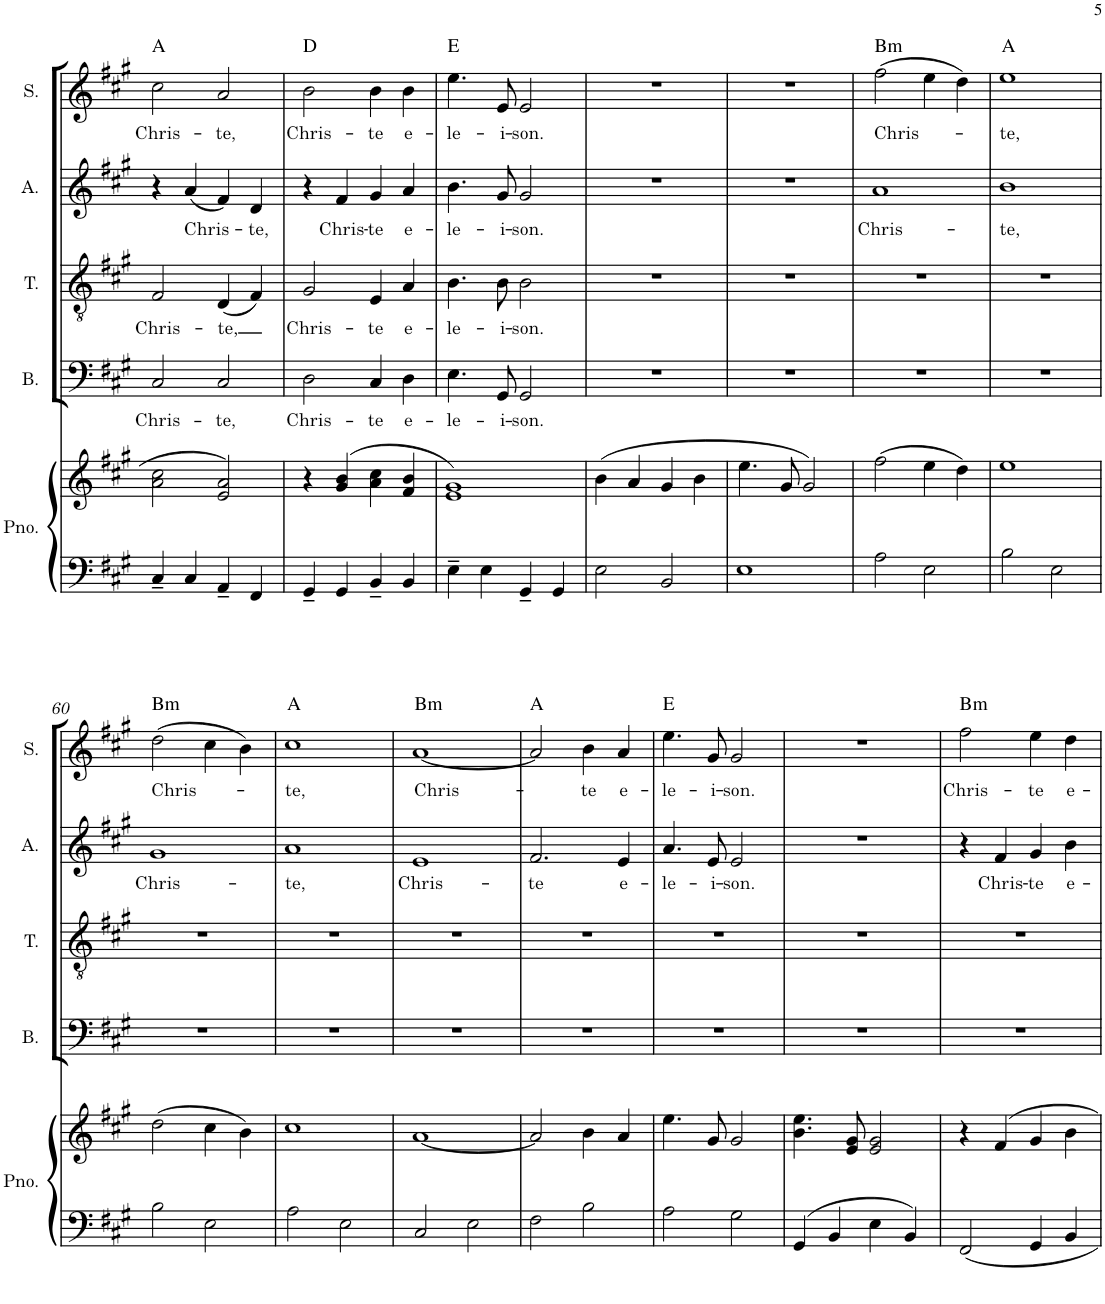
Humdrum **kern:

**kern	**kern	**kern	**text	**kern	**text	**kern	**text	**kern	**text	**harte
*part5	*part5	*part4	*part4	*part3	*part3	*part2	*part2	*part1	*part1	*part1
*staff6	*staff5	*staff4	*staff4	*staff3	*staff3	*staff2	*staff2	*staff1	*staff1	*
*I"Piano	*	*I"Bass	*	*I"Tenor	*	*I"Alto	*	*I"Soprano	*	*
*I'Pno.	*	*I'B.	*	*I'T.	*	*I'A.	*	*I'S.	*	*
!!LO:PB:g=z
*clefF4	*clefG2	*clefF4	*	*clefGv2	*	*clefG2	*	*clefG2	*	*
*k[f#c#g#]	*k[f#c#g#]	*k[f#c#g#]	*	*k[f#c#g#]	*	*k[f#c#g#]	*	*k[f#c#g#]	*	*
*A:	*A:	*A:	*	*A:	*	*A:	*	*A:	*	*
*M4/4	*M4/4	*M4/4	*	*M4/4	*	*M4/4	*	*M4/4	*	*
=53	=53	=53	=53	=53	=53	=53	=53	=53	=53	=53
!	!	!	!LO:LY:b	!	!LO:LY:b	!	!	!	!LO:LY:b	!
4C#~/	2a\ 2cc#\	2C#/	Chris-	2F#/	Chris-	4r	.	2cc#\	Chris-	A:maj
!	!	!	!	!	!	!	!LO:LY:b	!	!	!
4C#/	.	.	.	.	.	(4a/	Chris-	.	.	.
!	!	!	!LO:LY:b	!	!LO:LY:b	!	!	!	!LO:LY:b	!
4AA~/	2e/ 2a/	2C#/	-te,	(4D/	-te,	4f#/)	.	2a/	-te,	.
!	!	!	!	!	!	!	!LO:LY:b	!	!	!
4FF#/	.	.	.	4F#/)	.	4d/	-te,	.	.	.
=54	=54	=54	=54	=54	=54	=54	=54	=54	=54	=54
!	!	!	!LO:LY:b	!	!LO:LY:b	!	!	!	!LO:LY:b	!
4GG#~/	4r	2D\	Chris-	2G#/	Chris-	4r	.	2b\	Chris-	D:maj
!	!	!	!	!	!	!	!LO:LY:b	!	!	!
4GG#/	(4g#/ 4b/	.	.	.	.	4f#/	Chris-	.	.	.
!	!	!	!LO:LY:b	!	!LO:LY:b	!	!LO:LY:b	!	!LO:LY:b	!
4BB~/	4a\ 4cc#\	4C#/	-te	4E/	-te	4g#/	-te	4b\	-te	.
!	!	!	!LO:LY:b	!	!LO:LY:b	!	!LO:LY:b	!	!LO:LY:b	!
4BB/	4f#/ 4b/	4D\	e-	4A/	e-	4a/	e-	4b\	e-	.
=55	=55	=55	=55	=55	=55	=55	=55	=55	=55	=55
!	!	!	!LO:LY:b	!	!LO:LY:b	!	!LO:LY:b	!	!LO:LY:b	!
4E~\	1e 1g#)	4.E\	-le-	4.B\	-le-	4.b\	-le-	4.ee\	-le-	E:maj
4E\	.	.	.	.	.	.	.	.	.	.
!	!	!	!LO:LY:b	!	!LO:LY:b	!	!LO:LY:b	!	!LO:LY:b	!
.	.	8GG#/	-i-	8B\	-i-	8g#/	-i-	8e/	-i-	.
!	!	!	!LO:LY:b	!	!LO:LY:b	!	!LO:LY:b	!	!LO:LY:b	!
4GG#~/	.	2GG#/	-son.	2B\	-son.	2g#/	-son.	2e/	-son.	.
4GG#/	.	.	.	.	.	.	.	.	.	.
=56	=56	=56	=56	=56	=56	=56	=56	=56	=56	=56
2E\	(4b\	1r	.	1r	.	1r	.	1r	.	.
.	4a/	.	.	.	.	.	.	.	.	.
2BB/	4g#/	.	.	.	.	.	.	.	.	.
.	4b\	.	.	.	.	.	.	.	.	.
=57	=57	=57	=57	=57	=57	=57	=57	=57	=57	=57
1E	4.ee\	1r	.	1r	.	1r	.	1r	.	.
.	8g#/	.	.	.	.	.	.	.	.	.
.	2g#/)	.	.	.	.	.	.	.	.	.
=58	=58	=58	=58	=58	=58	=58	=58	=58	=58	=58
!	!	!	!	!	!	!	!LO:LY:b	!	!LO:LY:b	!LO:H:kt=m
2A\	(2ff#\	1r	.	1r	.	1a	Chris-	(2ff#\	Chris-	B:min
2E\	4ee\	.	.	.	.	.	.	4ee\	.	.
.	4dd\)	.	.	.	.	.	.	4dd\)	.	.
=59	=59	=59	=59	=59	=59	=59	=59	=59	=59	=59
!	!	!	!	!	!	!	!LO:LY:b	!	!LO:LY:b	!
2B\	1ee	1r	.	1r	.	1b	-te,	1ee	-te,	A:maj
2E\	.	.	.	.	.	.	.	.	.	.
!!LO:LB:g=z
=60	=60	=60	=60	=60	=60	=60	=60	=60	=60	=60
!	!	!	!	!	!	!	!LO:LY:b	!	!LO:LY:b	!LO:H:kt=m
2B\	(2dd\	1r	.	1r	.	1g#	Chris-	(2dd\	Chris-	B:min
2E\	4cc#\	.	.	.	.	.	.	4cc#\	.	.
.	4b\)	.	.	.	.	.	.	4b\)	.	.
=61	=61	=61	=61	=61	=61	=61	=61	=61	=61	=61
!	!	!	!	!	!	!	!LO:LY:b	!	!LO:LY:b	!
2A\	1cc#	1r	.	1r	.	1a	-te,	1cc#	-te,	A:maj
2E\	.	.	.	.	.	.	.	.	.	.
=62	=62	=62	=62	=62	=62	=62	=62	=62	=62	=62
!	!	!	!	!	!	!	!LO:LY:b	!	!LO:LY:b	!LO:H:kt=m
2C#/	[1a	1r	.	1r	.	1e	Chris-	[1a	Chris-	B:min
2E\	.	.	.	.	.	.	.	.	.	.
=63	=63	=63	=63	=63	=63	=63	=63	=63	=63	=63
!	!	!	!	!	!	!	!LO:LY:b	!	!	!
2F#\	2a/]	1r	.	1r	.	2.f#/	-te	2a/]	.	A:maj
!	!	!	!	!	!	!	!	!	!LO:LY:b	!
2B\	4b\	.	.	.	.	.	.	4b\	-te	.
!	!	!	!	!	!	!	!LO:LY:b	!	!LO:LY:b	!
.	4a/	.	.	.	.	4e/	e-	4a/	e-	.
=64	=64	=64	=64	=64	=64	=64	=64	=64	=64	=64
!	!	!	!	!	!	!	!LO:LY:b	!	!LO:LY:b	!
2A\	4.ee\	1r	.	1r	.	4.a/	-le-	4.ee\	-le-	E:maj
!	!	!	!	!	!	!	!LO:LY:b	!	!LO:LY:b	!
.	8g#/	.	.	.	.	8e/	-i-	8g#/	-i-	.
!	!	!	!	!	!	!	!LO:LY:b	!	!LO:LY:b	!
2G#\	2g#/	.	.	.	.	2e/	-son.	2g#/	-son.	.
=65	=65	=65	=65	=65	=65	=65	=65	=65	=65	=65
4GG#/	4.b\ 4.ee\	1r	.	1r	.	1r	.	1r	.	.
4BB/	.	.	.	.	.	.	.	.	.	.
.	8e/ 8g#/	.	.	.	.	.	.	.	.	.
4E\	2e/ 2g#/	.	.	.	.	.	.	.	.	.
4BB/	.	.	.	.	.	.	.	.	.	.
=66	=66	=66	=66	=66	=66	=66	=66	=66	=66	=66
!	!	!	!	!	!	!	!	!	!LO:LY:b	!LO:H:kt=m
2FF#/	4r	1r	.	1r	.	4r	.	2ff#\	Chris-	B:min
!	!	!	!	!	!	!	!LO:LY:b	!	!	!
.	4f#/	.	.	.	.	4f#/	Chris-	.	.	.
!	!	!	!	!	!	!	!LO:LY:b	!	!LO:LY:b	!
4GG#/	4g#/	.	.	.	.	4g#/	-te	4ee\	-te	.
!	!	!	!	!	!	!	!LO:LY:b	!	!LO:LY:b	!
4BB/	4b\	.	.	.	.	4b\	e-	4dd\	e-	.
=	=	=	=	=	=	=	=	=	=	=
*-	*-	*-	*-	*-	*-	*-	*-	*-	*-	*-
